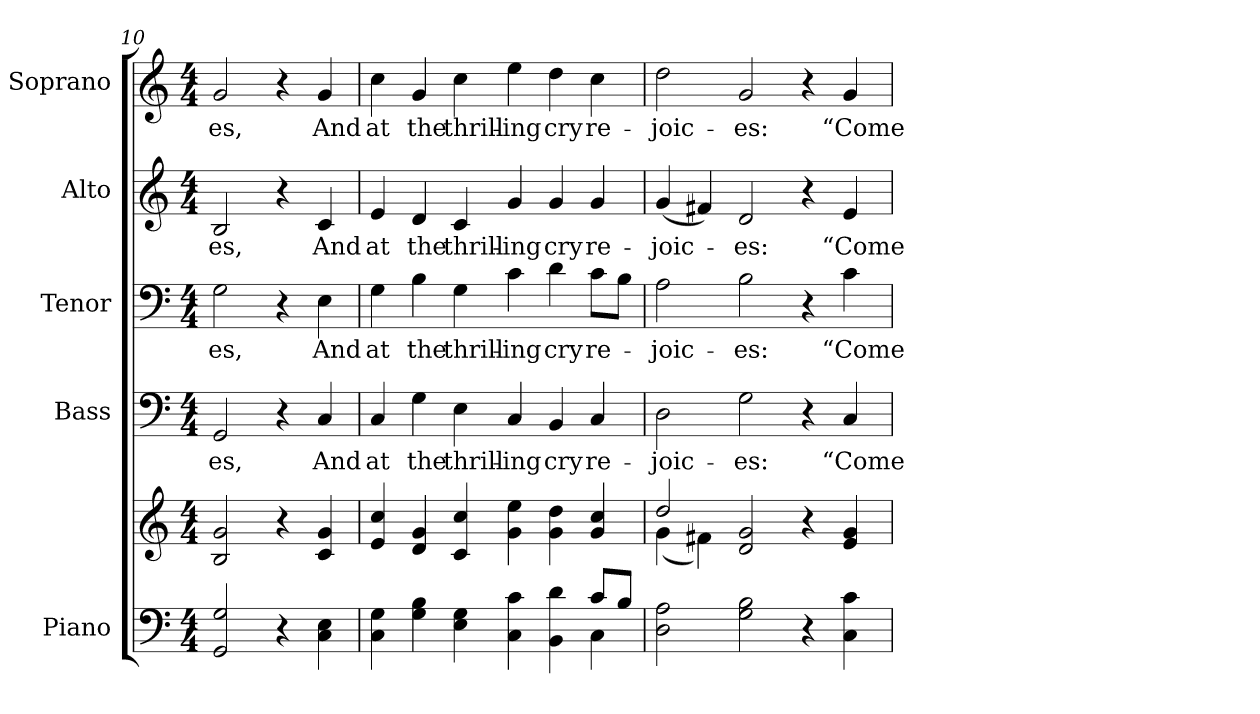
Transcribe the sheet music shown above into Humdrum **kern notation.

**kern	**kern	**kern	**text	**kern	**text	**kern	**text	**kern	**text
*part5	*part5	*part4	*part4	*part3	*part3	*part2	*part2	*part1	*part1
*staff6	*staff5	*staff4	*staff4	*staff3	*staff3	*staff2	*staff2	*staff1	*staff1
*I"Piano	*	*I"Bass	*	*I"Tenor	*	*I"Alto	*	*I"Soprano	*
*I'Pno.	*	*I'B.	*	*I'T.	*	*I'A.	*	*I'S.	*
!!LO:PB:g=z
*clefF4	*clefG2	*clefF4	*	*clefF4	*	*clefG2	*	*clefG2	*
*k[]	*k[]	*k[]	*	*k[]	*	*k[]	*	*k[]	*
*C:	*C:	*C:	*	*C:	*	*C:	*	*C:	*
*M4/4	*M4/4	*M4/4	*	*M4/4	*	*M4/4	*	*M4/4	*
=10	=10	=10	=10	=10	=10	=10	=10	=10	=10
*	*^	*	*	*	*	*	*	*	*
!	!	!	!	!LO:LY:b:color=#000000	!	!	!	!	!	!
!	!	!	!	!	!	!LO:LY:b:color=#000000	!	!	!	!
!	!	!	!	!	!	!	!	!LO:LY:b:color=#000000	!	!
!	!	!	!	!	!	!	!	!	!	!LO:LY:b:color=#000000
2GGi/ 2Gi	2Bi/ 2gi	2ryy	2GGi/	-es,	2Gi\	-es,	2Bi/	-es,	2gi/	-es,
4r	4r	2ryy	4r	.	4r	.	4r	.	4r	.
!	!	!	!	!LO:LY:b:color=#000000	!	!	!	!	!	!
!	!	!	!	!	!	!LO:LY:b:color=#000000	!	!	!	!
!	!	!	!	!	!	!	!	!LO:LY:b:color=#000000	!	!
!	!	!	!	!	!	!	!	!	!	!LO:LY:b:color=#000000
4Ci\ 4Ei	4ci/ 4gi	.	4Ci/	And	4Ei\	And	4ci/	And	4gi/	And
*	*v	*v	*	*	*	*	*	*	*	*
=11	=11	=11	=11	=11	=11	=11	=11	=11	=11
*^	*	*	*	*	*	*	*	*	*
!	!	!	!	!LO:LY:b:color=#000000	!	!	!	!	!	!
!	!	!	!	!	!	!LO:LY:b:color=#000000	!	!	!	!
!	!	!	!	!	!	!	!	!LO:LY:b:color=#000000	!	!
!	!	!	!	!	!	!	!	!	!	!LO:LY:b:color=#000000
4Ci\ 4Gi	1ryy	4ei/ 4cci	4Ci/	at	4Gi\	at	4ei/	at	4cci\	at
!	!	!	!	!LO:LY:b:color=#000000	!	!	!	!	!	!
!	!	!	!	!	!	!LO:LY:b:color=#000000	!	!	!	!
!	!	!	!	!	!	!	!	!LO:LY:b:color=#000000	!	!
!	!	!	!	!	!	!	!	!	!	!LO:LY:b:color=#000000
4Gi\ 4Bi	.	4di/ 4gi	4Gi\	the	4Bi\	the	4di/	the	4gi/	the
!	!	!	!	!LO:LY:b:color=#000000	!	!	!	!	!	!
!	!	!	!	!	!	!LO:LY:b:color=#000000	!	!	!	!
!	!	!	!	!	!	!	!	!LO:LY:b:color=#000000	!	!
!	!	!	!	!	!	!	!	!	!	!LO:LY:b:color=#000000
4Ei\ 4Gi	.	4ci/ 4cci	4Ei\	thrill-	4Gi\	thrill-	4ci/	thrill-	4cci\	thrill-
!	!	!	!	!LO:LY:b:color=#000000	!	!	!	!	!	!
!	!	!	!	!	!	!LO:LY:b:color=#000000	!	!	!	!
!	!	!	!	!	!	!	!	!LO:LY:b:color=#000000	!	!
!	!	!	!	!	!	!	!	!	!	!LO:LY:b:color=#000000
4Ci\ 4ci	.	4gi\ 4eei	4Ci/	-ing	4ci\	-ing	4gi/	-ing	4eei\	-ing
!	!	!	!	!LO:LY:b:color=#000000	!	!	!	!	!	!
!	!	!	!	!	!	!LO:LY:b:color=#000000	!	!	!	!
!	!	!	!	!	!	!	!	!LO:LY:b:color=#000000	!	!
!	!	!	!	!	!	!	!	!	!	!LO:LY:b:color=#000000
4BBi\ 4di	4ryy	4gi\ 4ddi	4BBi/	cry	4di\	cry	4gi/	cry	4ddi\	cry
!	!	!	!	!LO:LY:b:color=#000000	!	!	!	!	!	!
!	!	!	!	!	!	!LO:LY:b:color=#000000	!	!	!	!
!	!	!	!	!	!	!	!	!LO:LY:b:color=#000000	!	!
!	!	!	!	!	!	!	!	!	!	!LO:LY:b:color=#000000
8ci/L	4Ci\	4gi/ 4cci	4Ci/	re-	8ci\L	re-	4gi/	re-	4cci\	re-
8Bi/J	.	.	.	.	8Bi\J	.	.	.	.	.
*v	*v	*	*	*	*	*	*	*	*	*
!!LO:PB:g=z
=12	=12	=12	=12	=12	=12	=12	=12	=12	=12
*	*^	*	*	*	*	*	*	*	*
!	!	!	!	!LO:LY:b:color=#000000	!	!	!	!	!	!
!	!	!	!	!	!	!LO:LY:b:color=#000000	!	!	!	!
!	!	!	!	!	!	!	!	!LO:LY:b:color=#000000	!	!
!	!	!	!	!	!	!	!	!	!	!LO:LY:b:color=#000000
2Di\ 2Ai	2ddi/	(4gi\	2Di\	-joic-	2Ai\	-joic-	(4gi/	-joic-	2ddi\	-joic-
.	.	4f#Xi\)	.	.	.	.	4f#Xi/)	.	.	.
!	!	!	!	!LO:LY:b:color=#000000	!	!	!	!	!	!
!	!	!	!	!	!	!LO:LY:b:color=#000000	!	!	!	!
!	!	!	!	!	!	!	!	!LO:LY:b:color=#000000	!	!
!	!	!	!	!	!	!	!	!	!	!LO:LY:b:color=#000000
2Gi\ 2Bi	2di/ 2gi	2ryy	2Gi\	-es:	2Bi\	-es:	2di/	-es:	2gi/	-es:
4r	4r	2ryy	4r	.	4r	.	4r	.	4r	.
!	!	!	!	!LO:LY:b:color=#000000	!	!	!	!	!	!
!	!	!	!	!	!	!LO:LY:b:color=#000000	!	!	!	!
!	!	!	!	!	!	!	!	!LO:LY:b:color=#000000	!	!
!	!	!	!	!	!	!	!	!	!	!LO:LY:b:color=#000000
4Ci\ 4ci	4ei/ 4gi	.	4Ci/	“Come	4ci\	“Come	4ei/	“Come	4gi/	“Come
*	*v	*v	*	*	*	*	*	*	*	*
=	=	=	=	=	=	=	=	=	=
*-	*-	*-	*-	*-	*-	*-	*-	*-	*-
